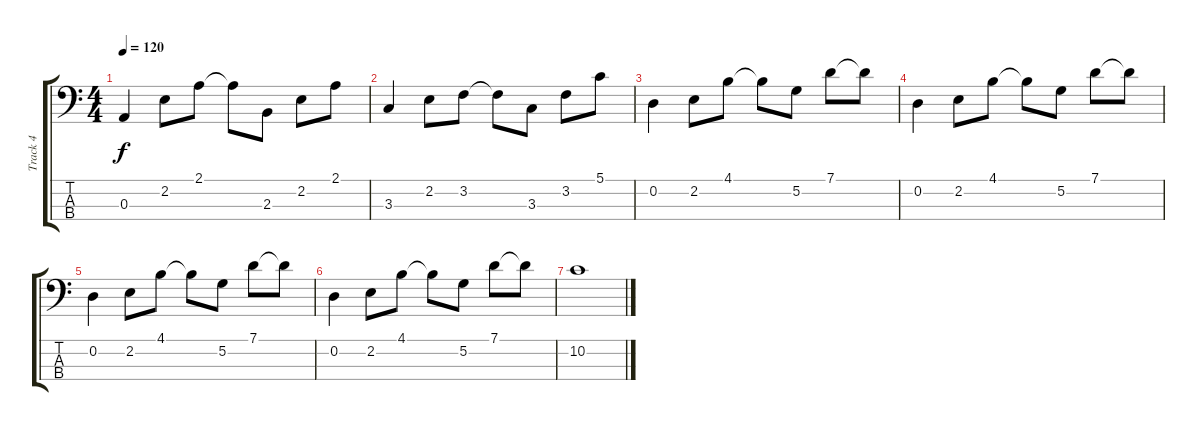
\track ("Track 4" "Track 4") {instrument electricbassfinger}
\staff {score tabs}
\tuning (G2 D2 A1 E1) {hide}
\ts (4 4)
\tempo 120
\clef f4
\ks c
0.3.4{dy f} 2.2.8 2.1.8 2.1{t}.8 2.3.8 2.2.8 2.1.8 |
3.3.4 2.2.8 3.2.8 3.2{t}.8 3.3.8 3.2.8 5.1.8 |
0.2.4 2.2.8 4.1.8 4.1{t}.8 5.2.8 7.1.8 7.1{t}.8 |
0.2.4 2.2.8 4.1.8 4.1{t}.8 5.2.8 7.1.8 7.1{t}.8 |
0.2.4 2.2.8 4.1.8 4.1{t}.8 5.2.8 7.1.8 7.1{t}.8 |
0.2.4 2.2.8 4.1.8 4.1{t}.8 5.2.8 7.1.8 7.1{t}.8 |
10.2.1
